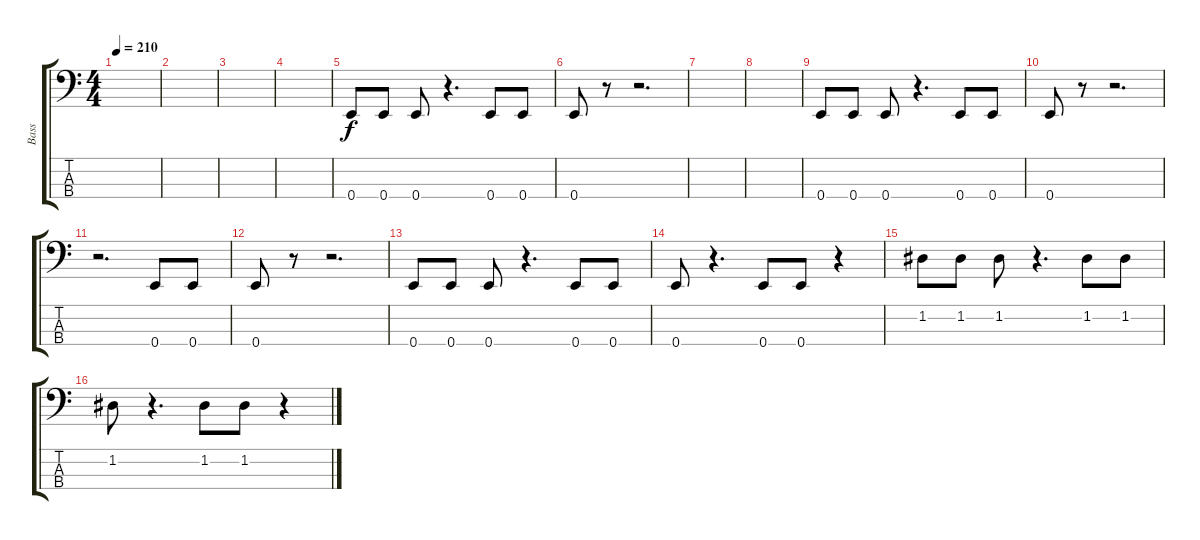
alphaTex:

\track ("Bass" "Bass") {instrument electricbassfinger}
\staff {score tabs}
\tuning (G2 D2 A1 E1) {hide}
\ts (4 4)
\tempo 210
\clef f4
\ks c
|
|
|
|
0.4.8 0.4.8 0.4.8 r.4{d} 0.4.8 0.4.8 |
0.4.8 r.8 r.2{d} |
|
|
0.4.8 0.4.8 0.4.8 r.4{d} 0.4.8 0.4.8 |
0.4.8 r.8 r.2{d} |
r.2{d} 0.4.8 0.4.8 |
0.4.8 r.8 r.2{d} |
0.4.8 0.4.8 0.4.8 r.4{d} 0.4.8 0.4.8 |
0.4.8 r.4{d} 0.4.8 0.4.8 r.4 |
1.2.8 1.2.8 1.2.8 r.4{d} 1.2.8 1.2.8 |
1.2.8 r.4{d} 1.2.8 1.2.8 r.4
